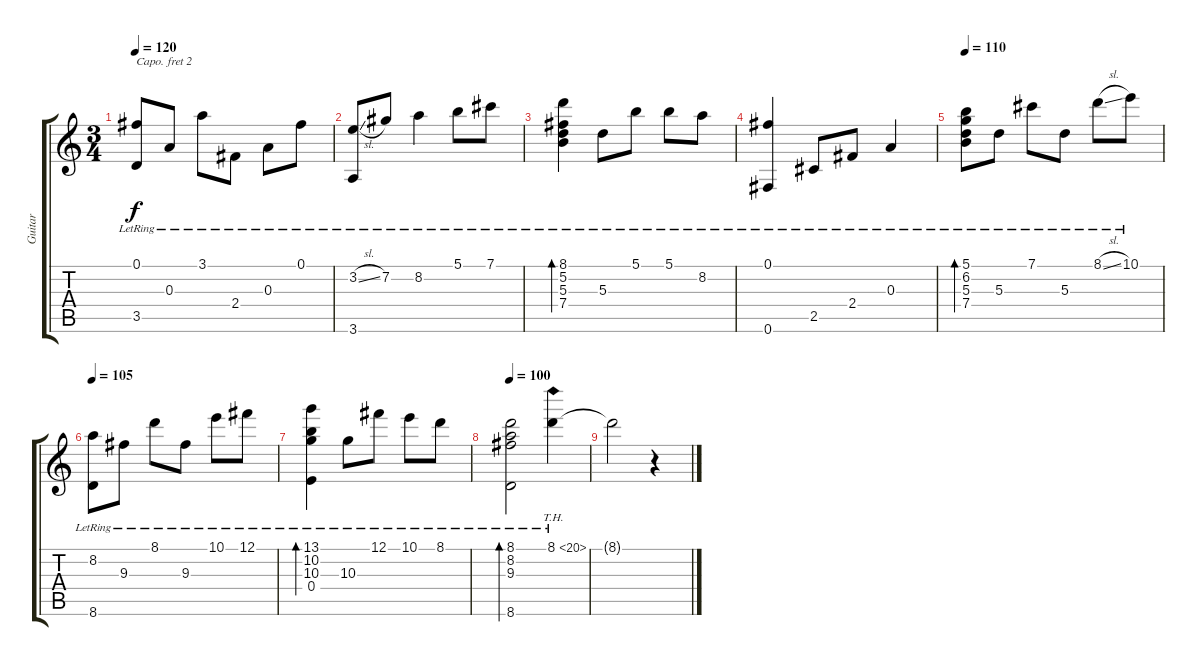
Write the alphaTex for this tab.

\track ("Guitar" "Guitar") {instrument acousticguitarsteel}
\staff {score tabs}
\capo 2
\tuning (E4 B3 G3 D3 A2 E2) {hide}
\ts (3 4)
\tempo 120
\clef g2
\ks c
(0.1{lr} 3.5{lr}).8{dy f} 0.3{lr}.8 3.1{lr}.8 2.4{lr}.8 0.3{lr}.8 0.1{lr}.8 |
(3.2{sl lr} 3.6{lr}).8 7.2{lr}.8 8.2{lr}.4 5.1{lr}.8 7.1{lr}.8 |
(8.1{lr} 5.2{lr} 5.3{lr} 7.4{lr}).4{bd 120} 5.3{lr}.8 5.1{lr}.8 5.1{lr}.8 8.2{lr}.8 |
(0.1{lr} 0.6{lr}).4 2.5{lr}.8 2.4{lr}.8 0.3{lr}.4 |
\tempo 110
(5.1{lr} 6.2{lr} 5.3{lr} 7.4{lr}).8{bd 240} 5.3{lr}.8 7.1{lr}.8 5.3{lr}.8 8.1{sl lr}.8 10.1{lr}.8 |
\tempo 105
(8.2{lr} 8.6{lr}).8 9.3{lr}.8 8.1{lr}.8 9.3{lr}.8 10.1{lr}.8 12.1{lr}.8 |
(13.1{lr} 10.2{lr} 10.3{lr} 0.4{lr}).4{bd 240} 10.3{lr}.8 12.1{lr}.8 10.1{lr}.8 8.1{lr}.8 |
\tempo 100
(8.1{lr} 8.2{lr} 9.3{lr} 8.6{lr}).2{bd 240} 8.1{th 12 lr}.4 |
8.1{t}.2 r.4
